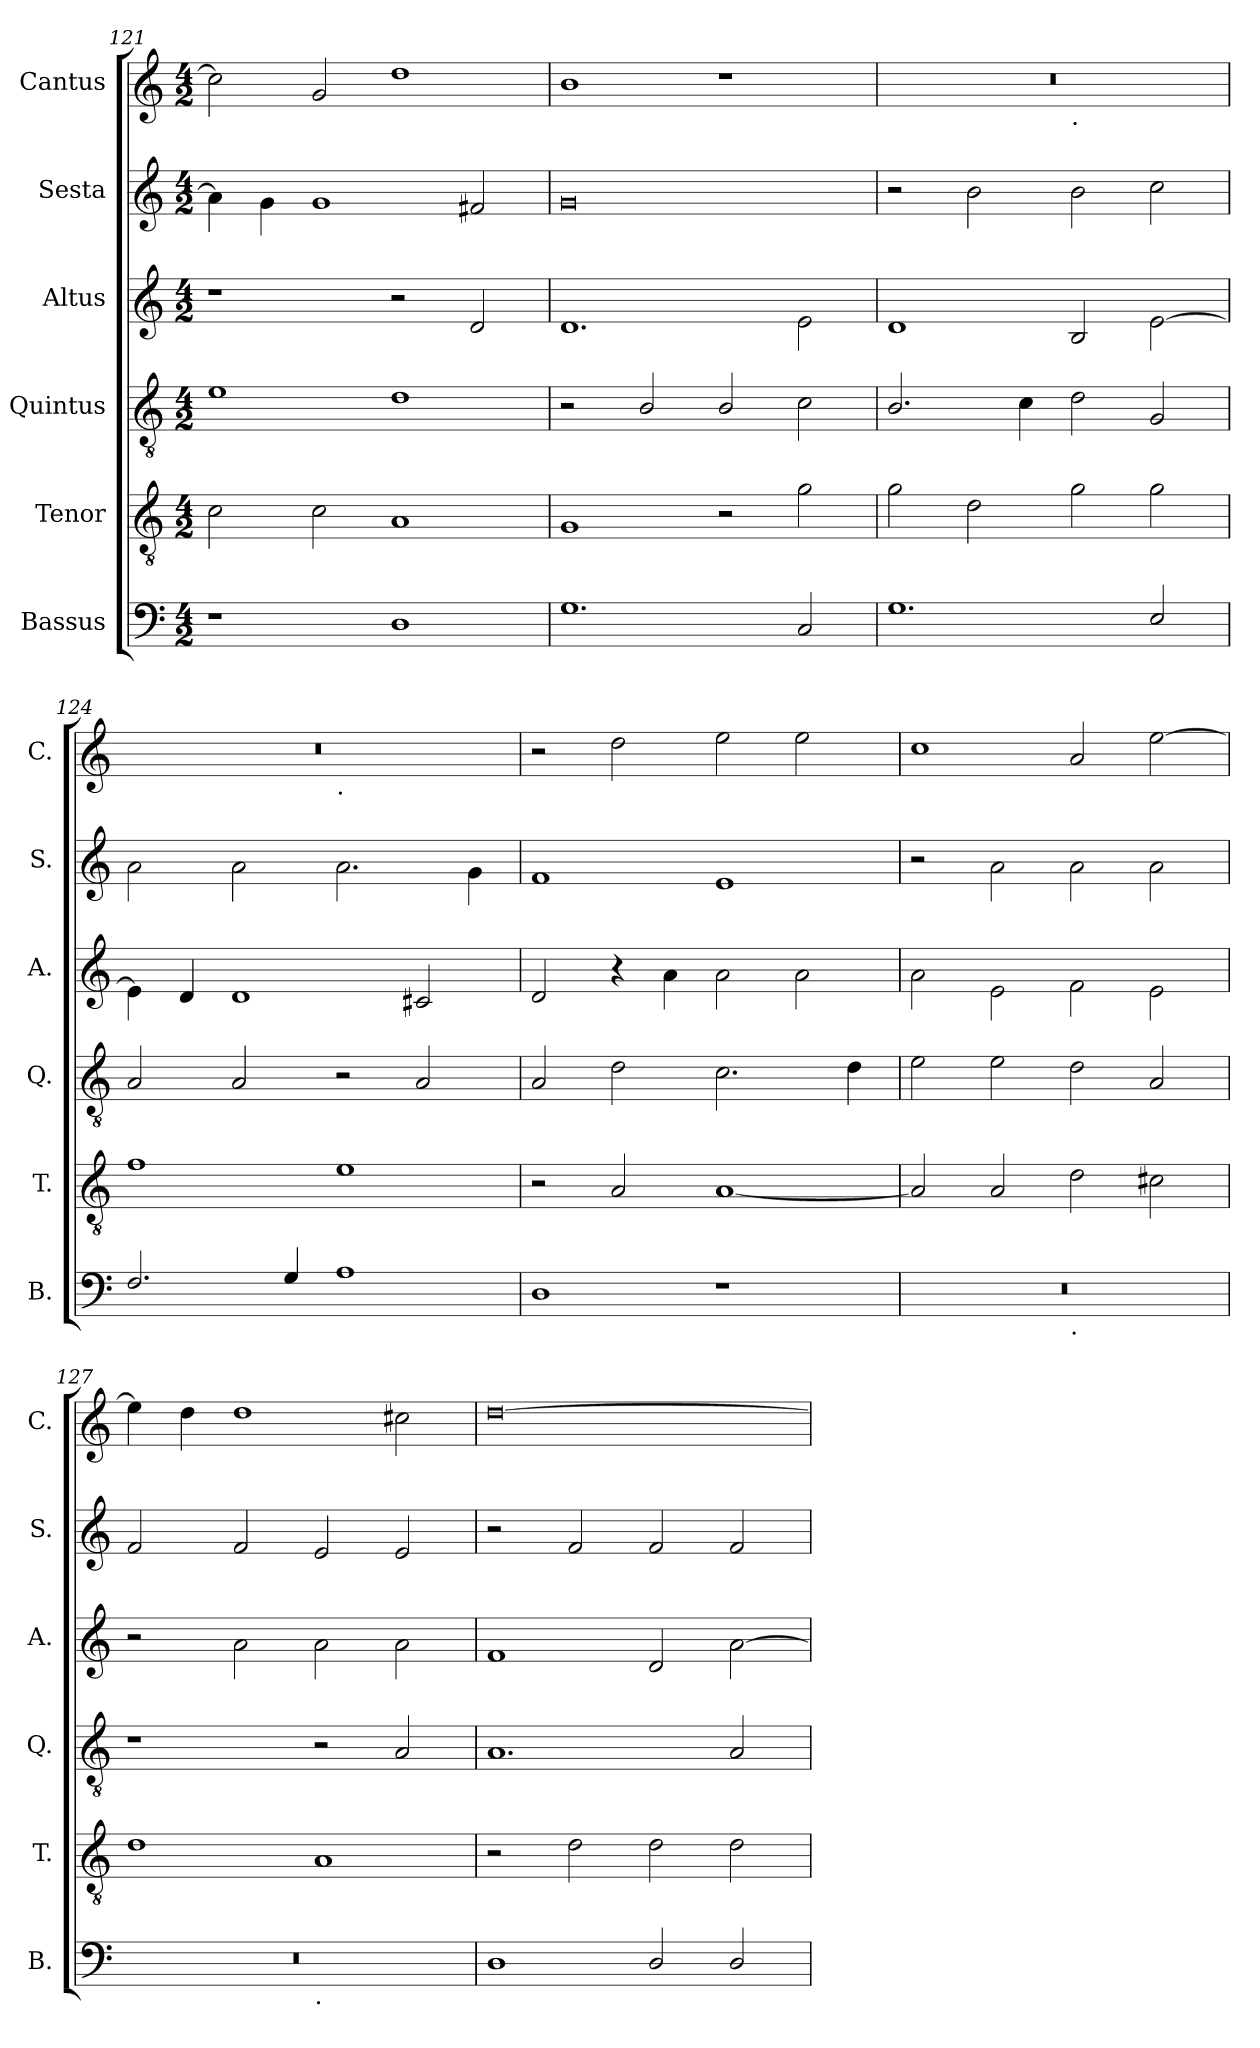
**kern	**kern	**kern	**kern	**kern	**kern
*part6	*part5	*part4	*part3	*part2	*part1
*staff6	*staff5	*staff4	*staff3	*staff2	*staff1
*I"Bassus	*I"Tenor	*I"Quintus	*I"Altus	*I"Sesta	*I"Cantus
*I'B.	*I'T.	*I'Q.	*I'A.	*I'S.	*I'C.
*clefF4	*clefGv2	*clefGv2	*clefG2	*clefG2	*clefG2
*k[]	*k[]	*k[]	*k[]	*k[]	*k[]
*M4/2	*M4/2	*M4/2	*M4/2	*M4/2	*M4/2
=121	=121	=121	=121	=121	=121
1r	2c\	1e	1r	4a\]	2cc\]
.	.	.	.	4g\	.
.	2c\	.	.	1g	2g/
1D	1A	1d	2r	.	1dd
.	.	.	2d/	2f#X/	.
=122	=122	=122	=122	=122	=122
1.G	1G	2r	1.d	0g	1b
.	.	2B/	.	.	.
.	2r	2B/	.	.	1r
2C/	2g\	2c\	2e\	.	.
=123	=123	=123	=123	=123	=123
*	*	*	*	*	*^
1.G	2g\	2.B/	1d	2r	0r	1ryy
.	2d\	.	.	2b\	.	.
.	.	4c\	.	.	.	.
!	!	!	!	!	!	!LO:TX:b:t=.
.	2g\	2d\	2B/	2b\	.	1ryy
2E/	2g\	2G/	[2e\	2cc\	.	.
=124	=124	=124	=124	=124	=124	=124
2.F/	1f	2A/	4e\]	2a\	0r	1ryy
.	.	.	4d/	.	.	.
.	.	2A/	1d	2a\	.	.
4G/	.	.	.	.	.	.
!	!	!	!	!	!	!LO:TX:b:t=.
1A	1e	2r	.	2.a\	.	1ryy
.	.	2A/	2c#X/	.	.	.
.	.	.	.	4g\	.	.
*	*	*	*	*	*v	*v
=125	=125	=125	=125	=125	=125
1D	2r	2A/	2d/	1f	2r
.	2A/	2d\	4r	.	2dd\
.	.	.	4a\	.	.
1r	[1A	2.c\	2a\	1e	2ee\
.	.	.	2a\	.	2ee\
.	.	4d\	.	.	.
!!LO:LB:g=z
=126	=126	=126	=126	=126	=126
*^	*	*	*	*	*
0r	1ryy	2A/]	2e\	2a\	2r	1cc
.	.	2A/	2e\	2e\	2a\	.
!	!LO:TX:b:t=.	!	!	!	!	!
.	1ryy	2d\	2d\	2f\	2a\	2a/
.	.	2c#X\	2A/	2e\	2a\	[2ee\
=127	=127	=127	=127	=127	=127	=127
0r	1ryy	1d	1r	2r	2f/	4ee\]
.	.	.	.	.	.	4dd\
.	.	.	.	2a\	2f/	1dd
!	!LO:TX:b:t=.	!	!	!	!	!
.	1ryy	1A	2r	2a\	2e/	.
.	.	.	2A/	2a\	2e/	2cc#X\
*v	*v	*	*	*	*	*
=128	=128	=128	=128	=128	=128
1D	2r	1.A	1f	2r	[0dd
.	2d\	.	.	2f/	.
2D/	2d\	.	2d/	2f/	.
2D/	2d\	2A/	[2a\	2f/	.
=	=	=	=	=	=
*-	*-	*-	*-	*-	*-
